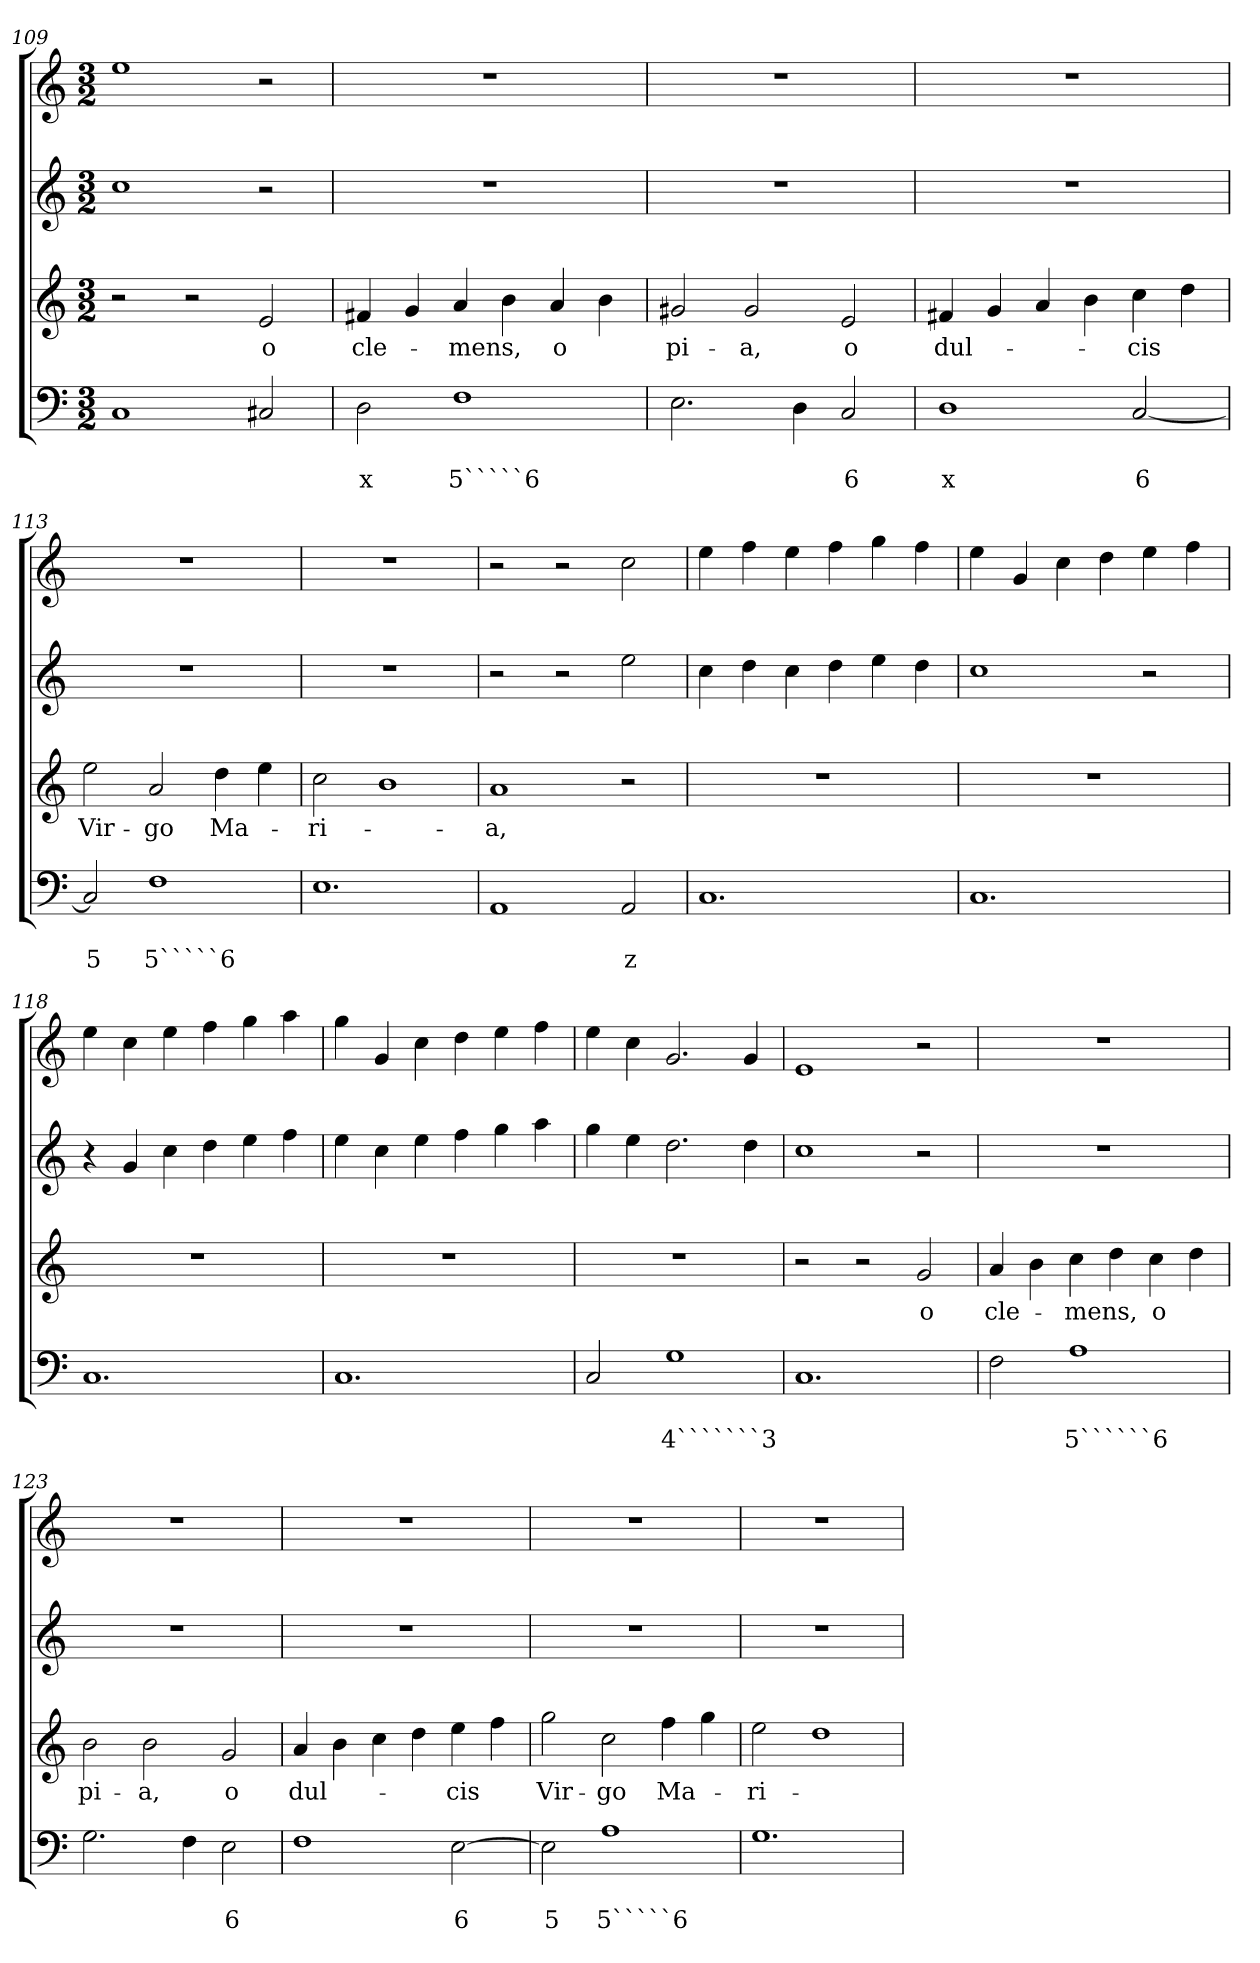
**kern	**text	**text	**kern	**text	**kern	**kern
*part4	*part4	*part4	*part3	*part3	*part2	*part1
*staff4	*staff4	*staff4	*staff3	*staff3	*staff2	*staff1
*clefF4	*	*	*clefG2	*	*clefG2	*clefG2
*k[]	*	*	*k[]	*	*k[]	*k[]
*C:	*	*	*C:	*	*C:	*C:
*M3/2	*	*	*M3/2	*	*M3/2	*M3/2
=109	=109	=109	=109	=109	=109	=109
1C	.	.	2r	.	1cc	1ee
.	.	.	2r	.	.	.
!	!	!	!	!LO:LY:b	!	!
2C#X/	.	.	2e/	o	2r	2r
=110	=110	=110	=110	=110	=110	=110
!	!	!LO:LY:b	!	!LO:LY:b	!	!
2D\	.	x	4f#X/	cle-	1.r	1.r
.	.	.	4g/	.	.	.
!	!	!LO:LY:b	!	!LO:LY:b	!	!
1F	.	5`````6	4a/	-mens,	.	.
.	.	.	4b\	.	.	.
!	!	!	!	!LO:LY:b	!	!
.	.	.	4a/	o	.	.
.	.	.	4b\	.	.	.
!!LO:LB:g=z
=111	=111	=111	=111	=111	=111	=111
!	!	!	!	!LO:LY:b	!	!
2.E\	.	.	2g#X/	pi-	1.r	1.r
!	!	!	!	!LO:LY:b	!	!
.	.	.	2g#/	-a,	.	.
4D\	.	.	.	.	.	.
!	!	!LO:LY:b	!	!LO:LY:b	!	!
2C/	.	6	2e/	o	.	.
=112	=112	=112	=112	=112	=112	=112
!	!	!LO:LY:b	!	!LO:LY:b	!	!
1D	.	x	4f#X/	dul-	1.r	1.r
.	.	.	4g/	.	.	.
.	.	.	4a/	.	.	.
.	.	.	4b\	.	.	.
!	!	!LO:LY:b	!	!LO:LY:b	!	!
[2C/	.	6	4cc\	-cis	.	.
.	.	.	4dd\	.	.	.
=113	=113	=113	=113	=113	=113	=113
!	!	!LO:LY:b	!	!LO:LY:b	!	!
2C/]	.	5	2ee\	Vir-	1.r	1.r
!	!	!LO:LY:b	!	!LO:LY:b	!	!
1F	.	5`````6	2a/	-go	.	.
!	!	!	!	!LO:LY:b	!	!
.	.	.	4dd\	Ma-	.	.
.	.	.	4ee\	.	.	.
=114	=114	=114	=114	=114	=114	=114
!	!	!	!	!LO:LY:b	!	!
1.E	.	.	2cc\	-ri-	1.r	1.r
.	.	.	1b	.	.	.
=115	=115	=115	=115	=115	=115	=115
!	!	!	!	!LO:LY:b	!	!
1AA	.	.	1a	-a,	2r	2r
.	.	.	.	.	2r	2r
!	!	!LO:LY:b	!	!	!	!
2AA/	.	z	2r	.	2ee\	2cc\
=116	=116	=116	=116	=116	=116	=116
1.C	.	.	1.r	.	4cc\	4ee\
.	.	.	.	.	4dd\	4ff\
.	.	.	.	.	4cc\	4ee\
.	.	.	.	.	4dd\	4ff\
.	.	.	.	.	4ee\	4gg\
.	.	.	.	.	4dd\	4ff\
=117	=117	=117	=117	=117	=117	=117
1.C	.	.	1.r	.	1cc	4ee\
.	.	.	.	.	.	4g/
.	.	.	.	.	.	4cc\
.	.	.	.	.	.	4dd\
.	.	.	.	.	2r	4ee\
.	.	.	.	.	.	4ff\
!!LO:LB:g=z
=118	=118	=118	=118	=118	=118	=118
1.C	.	.	1.r	.	4r	4ee\
.	.	.	.	.	4g/	4cc\
.	.	.	.	.	4cc\	4ee\
.	.	.	.	.	4dd\	4ff\
.	.	.	.	.	4ee\	4gg\
.	.	.	.	.	4ff\	4aa\
=119	=119	=119	=119	=119	=119	=119
1.C	.	.	1.r	.	4ee\	4gg\
.	.	.	.	.	4cc\	4g/
.	.	.	.	.	4ee\	4cc\
.	.	.	.	.	4ff\	4dd\
.	.	.	.	.	4gg\	4ee\
.	.	.	.	.	4aa\	4ff\
=120	=120	=120	=120	=120	=120	=120
2C/	.	.	1.r	.	4gg\	4ee\
.	.	.	.	.	4ee\	4cc\
!	!	!LO:LY:b	!	!	!	!
1G	.	4```````3	.	.	2.dd\	2.g/
.	.	.	.	.	4dd\	4g/
=121	=121	=121	=121	=121	=121	=121
1.C	.	.	2r	.	1cc	1e
.	.	.	2r	.	.	.
!	!	!	!	!LO:LY:b	!	!
.	.	.	2g/	o	2r	2r
=122	=122	=122	=122	=122	=122	=122
!	!	!	!	!LO:LY:b	!	!
2F\	.	.	4a/	cle-	1.r	1.r
.	.	.	4b\	.	.	.
!	!	!LO:LY:b	!	!LO:LY:b	!	!
1A	.	5``````6	4cc\	-mens,	.	.
.	.	.	4dd\	.	.	.
!	!	!	!	!LO:LY:b	!	!
.	.	.	4cc\	o	.	.
.	.	.	4dd\	.	.	.
=123	=123	=123	=123	=123	=123	=123
!	!	!	!	!LO:LY:b	!	!
2.G\	.	.	2b\	pi-	1.r	1.r
!	!	!	!	!LO:LY:b	!	!
.	.	.	2b\	-a,	.	.
4F\	.	.	.	.	.	.
!	!	!LO:LY:b	!	!LO:LY:b	!	!
2E\	.	6	2g/	o	.	.
=124	=124	=124	=124	=124	=124	=124
!	!	!	!	!LO:LY:b	!	!
1F	.	.	4a/	dul-	1.r	1.r
.	.	.	4b\	.	.	.
.	.	.	4cc\	.	.	.
.	.	.	4dd\	.	.	.
!	!	!LO:LY:b	!	!LO:LY:b	!	!
[2E\	.	6	4ee\	-cis	.	.
.	.	.	4ff\	.	.	.
!!LO:LB:g=z
=125	=125	=125	=125	=125	=125	=125
!	!	!LO:LY:b	!	!LO:LY:b	!	!
2E\]	.	5	2gg\	Vir-	1.r	1.r
!	!	!LO:LY:b	!	!LO:LY:b	!	!
1A	.	5`````6	2cc\	-go	.	.
!	!	!	!	!LO:LY:b	!	!
.	.	.	4ff\	Ma-	.	.
.	.	.	4gg\	.	.	.
=126	=126	=126	=126	=126	=126	=126
!	!	!	!	!LO:LY:b	!	!
1.G	.	.	2ee\	-ri-	1.r	1.r
.	.	.	1dd	.	.	.
=	=	=	=	=	=	=
*-	*-	*-	*-	*-	*-	*-
